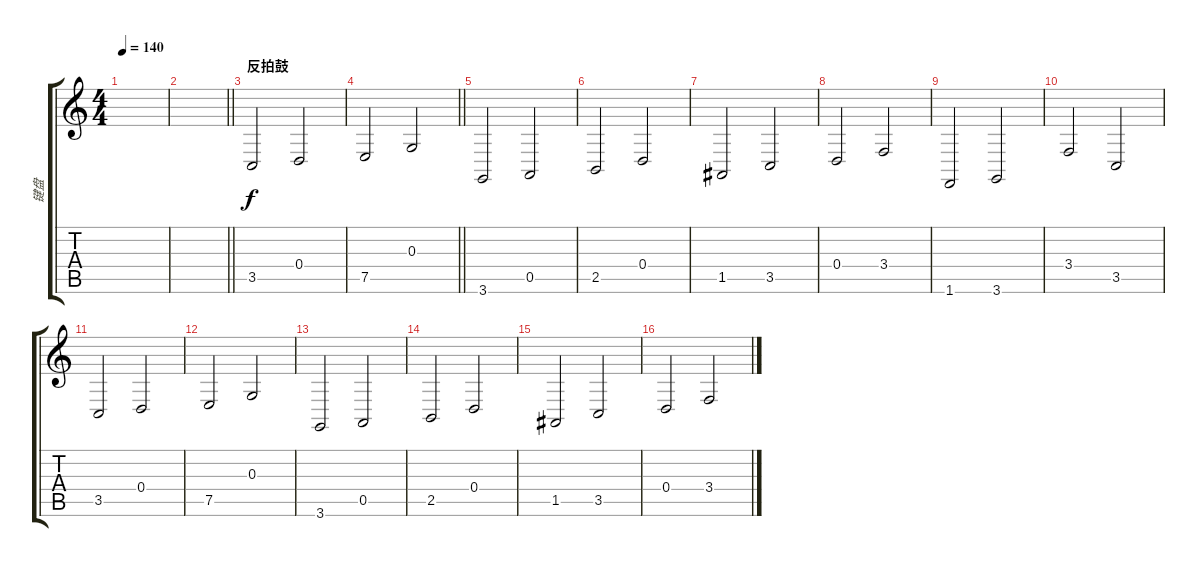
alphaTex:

\track ("键盘" "键盘") {instrument tremolostrings}
\staff {score tabs}
\tuning (E4 B3 G3 D3 A2 E2) {hide}
\ts (4 4)
\tempo 140
\clef g2
\ks c
|
\barLineRight lightlight
|
\section ("" "反拍鼓")
3.5.2 0.4.2 |
\barLineRight lightlight
7.5.2 0.3.2 |
3.6.2 0.5.2 |
2.5.2 0.4.2 |
1.5.2 3.5.2 |
0.4.2 3.4.2 |
1.6.2 3.6.2 |
3.4.2 3.5.2 |
3.5.2 0.4.2 |
7.5.2 0.3.2 |
3.6.2 0.5.2 |
2.5.2 0.4.2 |
1.5.2 3.5.2 |
0.4.2 3.4.2
